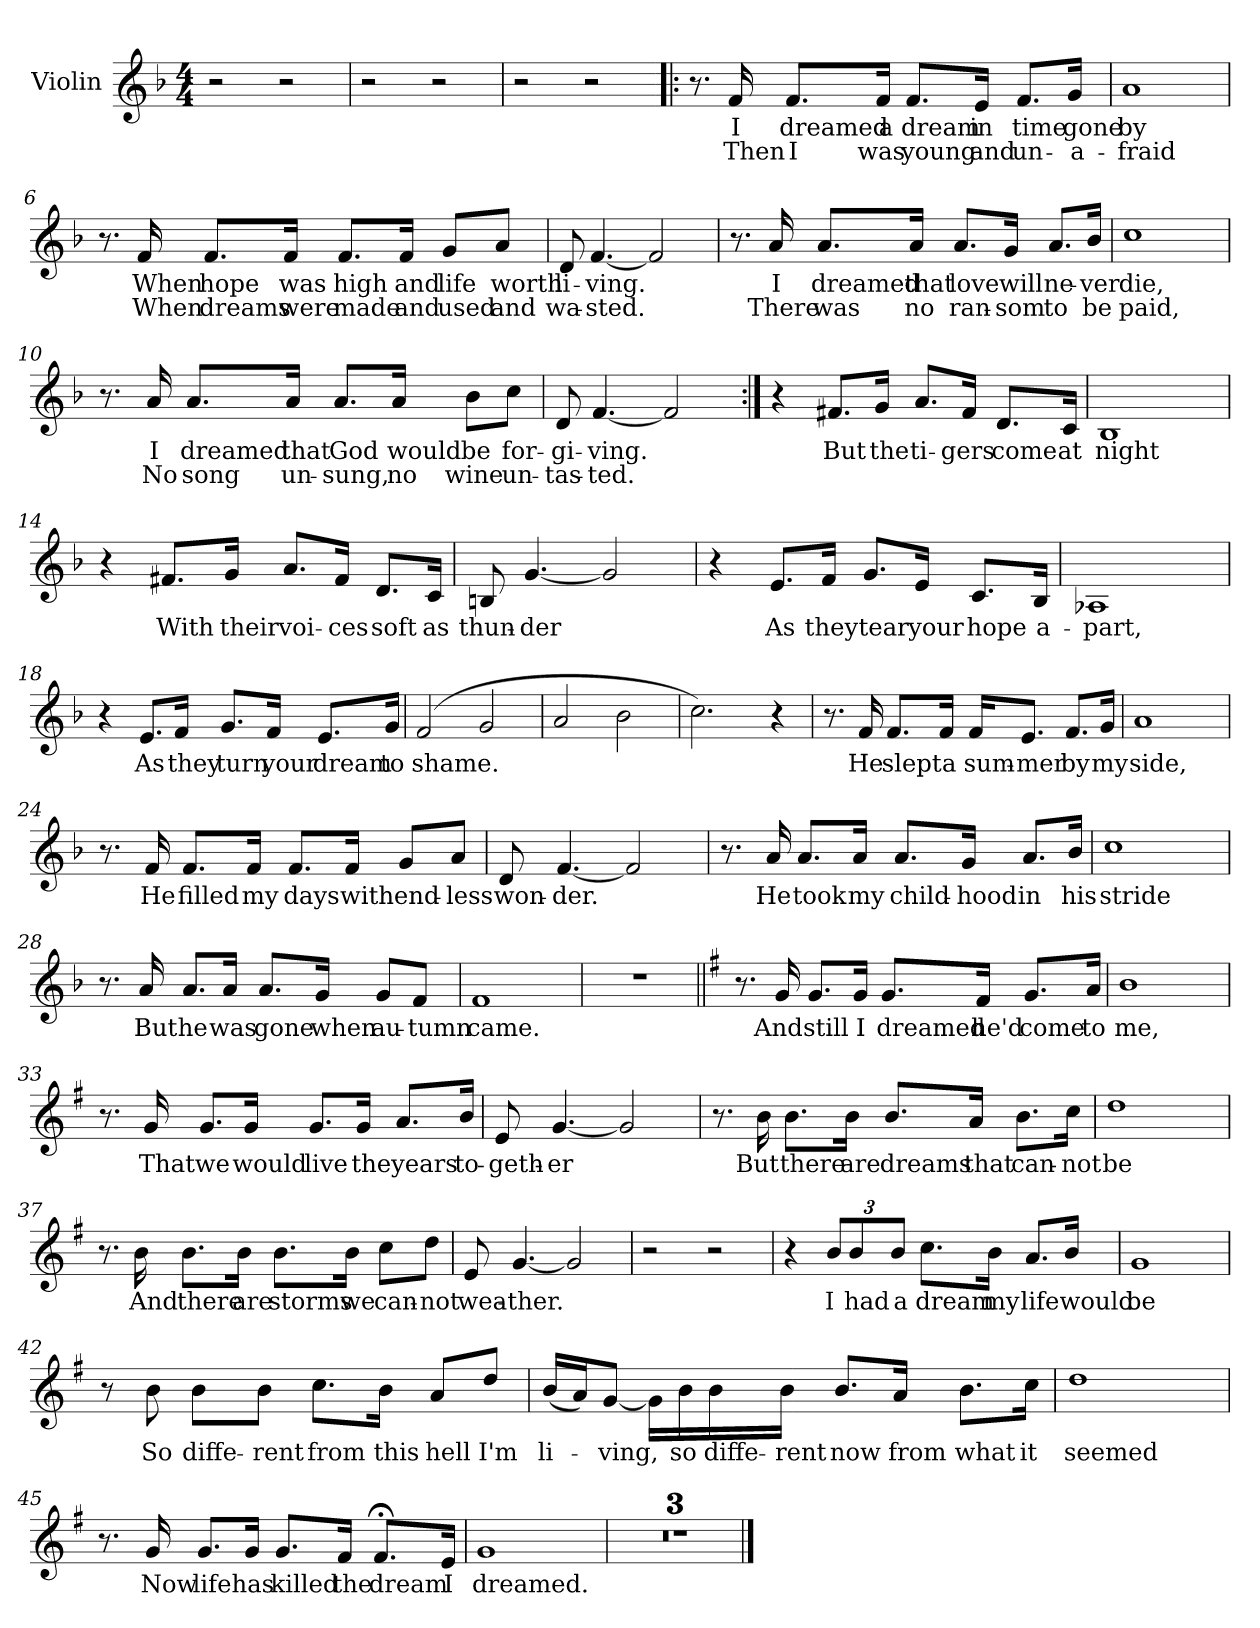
**kern	**text	**text
*part1	*part1	*part1
*staff1	*staff1	*staff1
*I"Violin	*	*
*I'Vln	*	*
*clefG2	*	*
*k[b-]	*	*
*F:	*	*
*M4/4	*	*
=1	=1	=1
2r	.	.
2r	.	.
=2	=2	=2
2r	.	.
2r	.	.
=3	=3	=3
2r	.	.
2r	.	.
!!LO:LB:g=z
=4!|:	=4!|:	=4!|:
8.r	.	.
16f/	I	Then
8.f/L	dreamed	I
16f/J	a	was
8.f/L	dream	young
16e/J	in	and
8.f/L	time	un-
16g/J	gone	-a-
=5	=5	=5
1a	by	-fraid
=6	=6	=6
8.r	.	.
16f/	When	When
8.f/L	hope	dreams
16f/J	was	were
8.f/L	high	made
16f/J	and	and
8g/L	life	used
8a/J	worth	and
=7	=7	=7
8d/	li-	wa-
[4.f/	-ving.	-sted.
2f/]	.	.
!!LO:LB:g=z
=8	=8	=8
8.r	.	.
16a/	I	There
8.a/L	dreamed	was
16a/J	that	no
8.a/L	love	ran-
16g/J	will	-som
8.a/L	ne-	to
16b-/J	-ver	be
=9	=9	=9
1cc	die,	paid,
=10	=10	=10
8.r	.	.
16a/	I	No
8.a/L	dreamed	song
16a/J	that	un-
8.a/L	God	sung,
16a/J	would	no
8b-\L	be	wine
8cc\J	for-	un-
=11	=11	=11
8d/	-gi-	-tas-
[4.f/	-ving.	-ted.
2f/]	.	.
!!LO:LB:g=z
=12:|!	=12:|!	=12:|!
4r	.	.
8.f#X/L	But	.
16g/J	the	.
8.a/L	ti-	.
16f#/J	-gers	.
8.d/L	come	.
16c/J	at	.
=13	=13	=13
1B-	night	.
=14	=14	=14
4r	.	.
8.f#X/L	With	.
16g/J	their	.
8.a/L	voi-	.
16f#/J	-ces	.
8.d/L	soft	.
16c/J	as	.
=15	=15	=15
8Bn/	thun-	.
[4.g/	-der	.
2g/]	.	.
!!LO:LB:g=z
=16	=16	=16
4r	.	.
8.e/L	As	.
16f/J	they	.
8.g/L	tear	.
16e/J	your	.
8.c/L	hope	.
16B-/J	a-	.
=17	=17	=17
1A-X	-part,	.
=18	=18	=18
4r	.	.
8.e/L	As	.
16f/J	they	.
8.g/L	turn	.
16f/J	your	.
8.e/L	dream	.
16g/J	to	.
=19	=19	=19
(2f/	shame.	.
2g/	.	.
!!LO:LB:g=z
=20	=20	=20
2a/	.	.
2b-\	.	.
=21	=21	=21
2.cc\)	.	.
4r	.	.
=22	=22	=22
8.r	.	.
16f/	He	.
8.f/L	slept	.
16f/J	a	.
16f/L	sum-	.
8.e/J	-mer	.
8.f/L	by	.
16g/J	my	.
=23	=23	=23
1a	side,	.
!!LO:LB:g=z
=24	=24	=24
8.r	.	.
16f/	He	.
8.f/L	filled	.
16f/J	my	.
8.f/L	days	.
16f/J	with	.
8g/L	end-	.
8a/J	-less	.
=25	=25	=25
8d/	won-	.
[4.f/	-der.	.
2f/]	.	.
=26	=26	=26
8.r	.	.
16a/	He	.
8.a/L	took	.
16a/J	my	.
8.a/L	child-	.
16g/J	-hood	.
8.a/L	in	.
16b-/J	his	.
!!LO:LB:g=z
=27	=27	=27
1cc	stride	.
=28	=28	=28
8.r	.	.
16a/	But	.
8.a/L	he	.
16a/J	was	.
8.a/L	gone	.
16g/J	when	.
8g/L	au-	.
8f/J	-tumn	.
=29	=29	=29
1f	came.	.
!!LO:LB:g=z
=30	=30	=30
1r	.	.
=31||	=31||	=31||
*k[f#]	*	*
*G:	*	*
8.r	.	.
16g/	And	.
8.g/L	still	.
16g/J	I	.
8.g/L	dreamed	.
16f#/J	he'd	.
8.g/L	come	.
16a/J	to	.
=32	=32	=32
1b	me,	.
=33	=33	=33
8.r	.	.
16g/	That	.
8.g/L	we	.
16g/J	would	.
8.g/L	live	.
16g/J	the	.
8.a/L	years	.
16b/J	to-	.
!!LO:LB:g=z
=34	=34	=34
8e/	-geth-	.
[4.g/	-er	.
2g/]	.	.
=35	=35	=35
8.r	.	.
16b\	But	.
8.b\L	there	.
16b\J	are	.
8.b/L	dreams	.
16a/J	that	.
8.b\L	can-	.
16cc\J	-not	.
=36	=36	=36
1dd	be	.
=37	=37	=37
8.r	.	.
16b\	And	.
8.b\L	there	.
16b\J	are	.
8.b\L	storms	.
16b\J	we	.
8cc\L	can-	.
8dd\J	-not	.
!!LO:LB:g=z
=38	=38	=38
8e/	wea-	.
[4.g/	-ther.	.
2g/]	.	.
=39	=39	=39
2r	.	.
2r	.	.
=40	=40	=40
4r	.	.
*Xbrackettup	*	*
12b/L	I	.
12b/	had	.
12b/J	a	.
8.cc\L	dream	.
16b\J	my	.
8.a/L	life	.
16b/J	would	.
=41	=41	=41
1g	be	.
!!LO:LB:g=z
=42	=42	=42
8r	.	.
8b\	So	.
8b\L	diffe-	.
8b\J	-rent	.
8.cc\L	from	.
16b\J	this	.
8a/L	hell	.
8dd/J	I'm	.
=43	=43	=43
(16b/L	li-	.
16a/)	.	.
[8g/J	-ving,	.
16g\L]	.	.
16b\	so	.
16b\	diffe-	.
16b\J	-rent	.
8.b/L	now	.
16a/J	from	.
8.b\L	what	.
16cc\J	it	.
=44	=44	=44
1dd	seemed	.
!!LO:LB:g=z
=45	=45	=45
8.r	.	.
16g/	Now	.
8.g/L	life	.
16g/J	has	.
8.g/L	killed	.
16f#/J	the	.
8.f#;</L	dream	.
16e/J	I	.
=46	=46	=46
1g	dreamed.	.
=47	=47	=47
1r	.	.
=48	=48	=48
1r	.	.
=49	=49	=49
1r	.	.
==	==	==
*-	*-	*-
